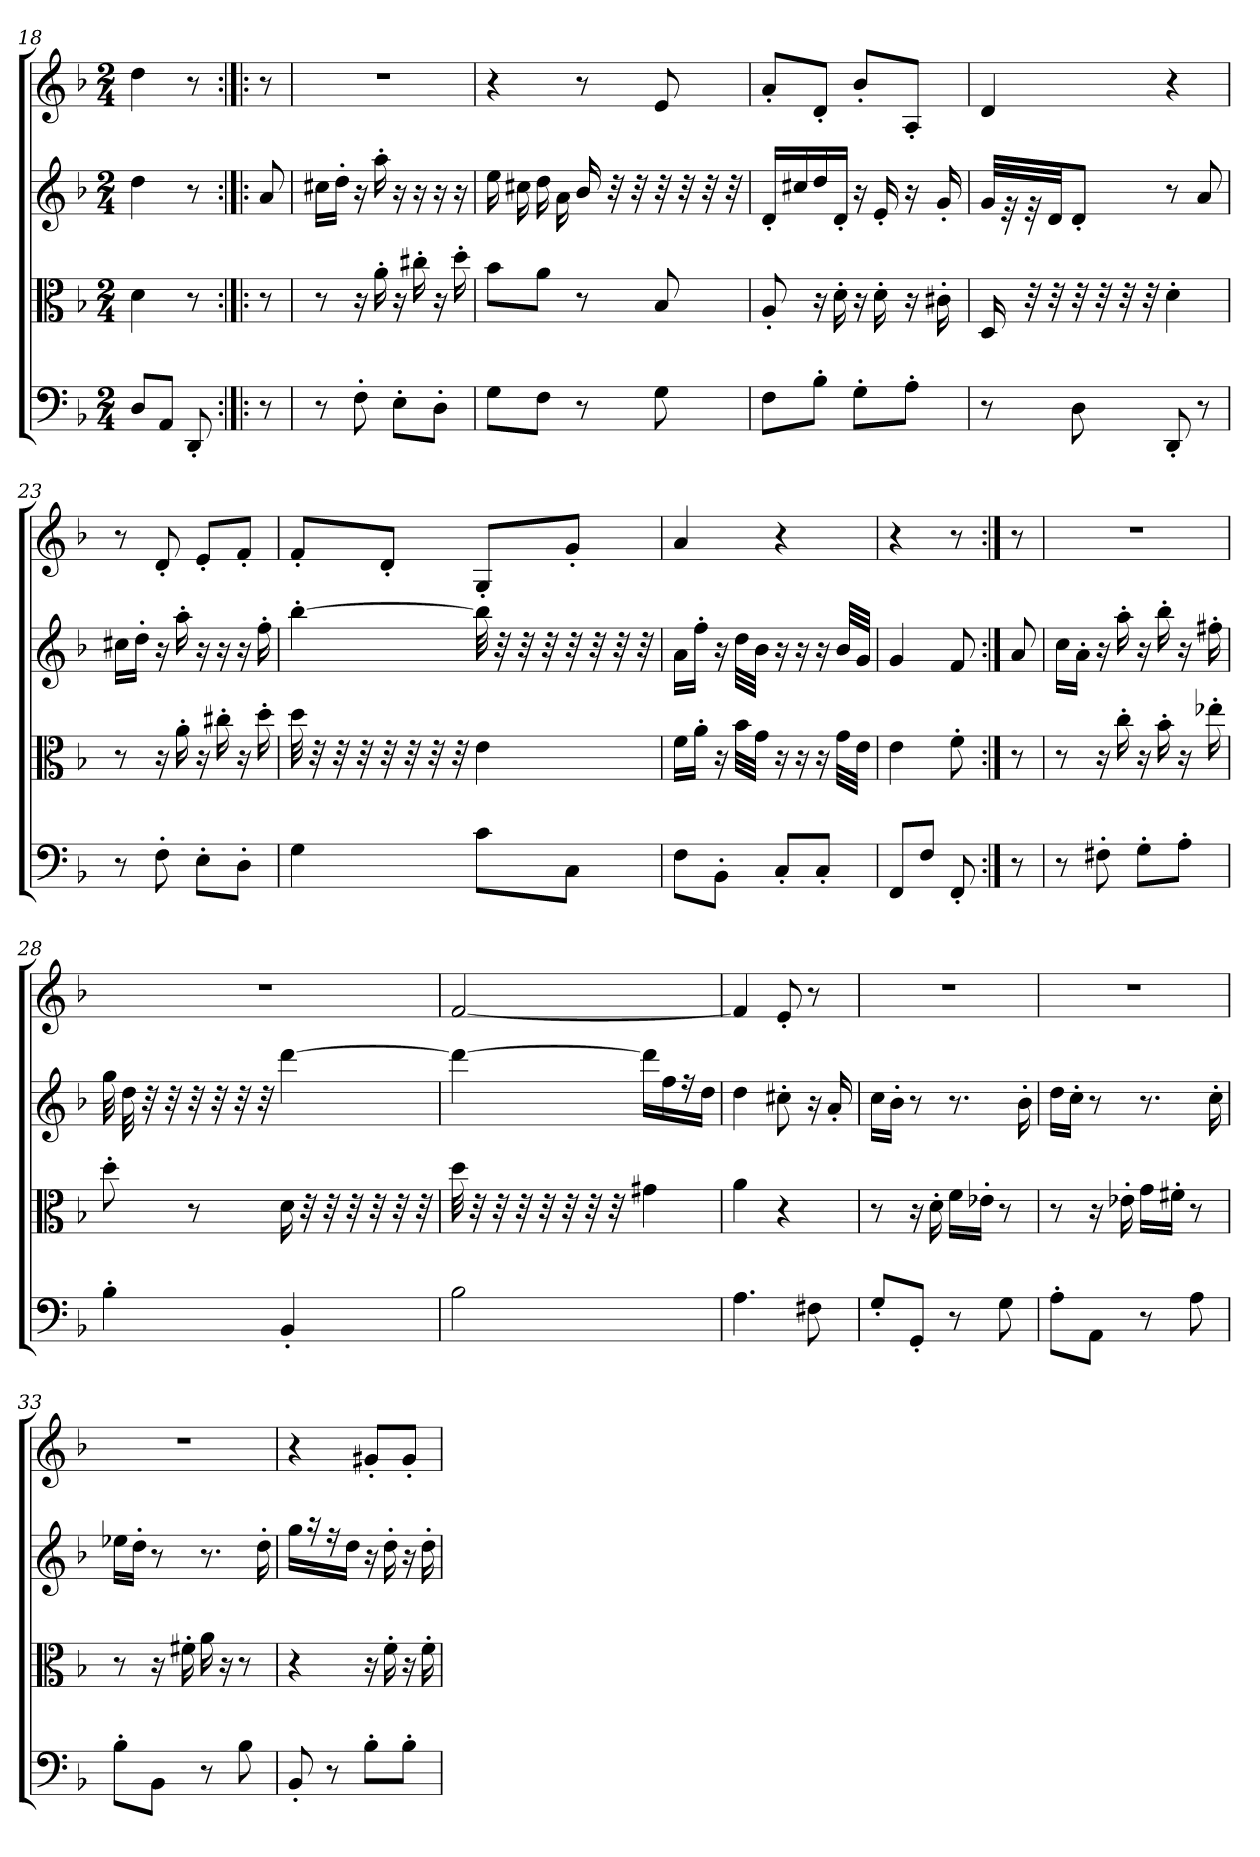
**kern	**kern	**kern	**kern
*part4	*part3	*part2	*part1
*staff4	*staff3	*staff2	*staff1
*clefF4	*clefC3	*clefG2	*clefG2
*k[b-]	*k[b-]	*k[b-]	*k[b-]
*d:	*d:	*d:	*d:
*M2/4	*M2/4	*M2/4	*M2/4
=18	=18	=18	=18
8D/L	4d\	4dd\	4dd\
8AA/J	.	.	.
8DD'/	8r	8r	8r
=:|!|:	=:|!|:	=:|!|:	=:|!|:
8r	8r	8a/	8r
=19	=19	=19	=19
8r	8r	16cc#X\LL	2r
.	.	16dd'\JJ	.
8F'\	16r	16r	.
.	16a'\	16aa'\	.
8E'\L	16r	16r	.
.	16cc#X'\	16r	.
8D'\J	16r	16r	.
.	16dd'\	16r	.
=20	=20	=20	=20
8G\L	8b-\L	16ee\	4r
.	.	16cc#X\	.
8F\J	8a\J	16dd\	.
.	.	16a\	.
8r	8r	16b-/	8r
.	.	32r	.
.	.	32r	.
8G\	8B-/	32r	8e/
.	.	32r	.
.	.	32r	.
.	.	32r	.
=21	=21	=21	=21
8F\L	8A'/	16d'/LL	8a'/L
.	.	16cc#X/	.
8B-'\J	16r	16dd/	8d'/J
.	16d'\	16d'/JJ	.
8G'\L	16r	16r	8b-'/L
.	16d'\	16e'/	.
8A'\J	16r	16r	8A'/J
.	16c#X'\	16g'/	.
=22	=22	=22	=22
8r	16D/	32g/LLL	4d/
.	.	32r	.
.	32r	32r	.
.	32r	32d/JJ	.
8D\	32r	8d'/J	.
.	32r	.	.
.	32r	.	.
.	32r	.	.
8DD'/	4d'\	8r	4r
8r	.	8a/	.
=23	=23	=23	=23
8r	8r	16cc#X\LL	8r
.	.	16dd'\JJ	.
8F'\	16r	16r	8d'/
.	16a'\	16aa'\	.
8E'\L	16r	16r	8e'/L
.	16cc#X'\	16r	.
8D'\J	16r	16r	8f'/J
.	16dd'\	16ff'\	.
=24	=24	=24	=24
4G\	32dd\	[4bb-'\	8f'/L
.	32r	.	.
.	32r	.	.
.	32r	.	.
.	32r	.	8d'/J
.	32r	.	.
.	32r	.	.
.	32r	.	.
8c\L	4e\	32bb-\]	8G'/L
.	.	32r	.
.	.	32r	.
.	.	32r	.
8C\J	.	32r	8g'/J
.	.	32r	.
.	.	32r	.
.	.	32r	.
=25	=25	=25	=25
8F\L	16f\LL	16a\LL	4a/
.	16a'\JJ	16ff'\JJ	.
8BB-'\J	16r	16r	.
.	32b-\LLL	32dd\LLL	.
.	32g\JJJ	32b-\JJJ	.
8C'/L	16r	16r	4r
.	16r	16r	.
8C'/J	16r	16r	.
.	32g\LLL	32b-/LLL	.
.	32e\JJJ	32g/JJJ	.
=26	=26	=26	=26
8FF/L	4e\	4g/	4r
8F/J	.	.	.
8FF'/	8f'\	8f/	8r
=:|!	=:|!	=:|!	=:|!
8r	8r	8a/	8r
=27	=27	=27	=27
8r	8r	16cc\LL	2r
.	.	16a'\JJ	.
8F#X'\	16r	16r	.
.	16cc'\	16aa'\	.
8G'\L	16r	16r	.
.	16b-'\	16bb-'\	.
8A'\J	16r	16r	.
.	16ee-X'\	16ff#X'\	.
=28	=28	=28	=28
4B-'\	8dd'\	32gg\	2r
.	.	32dd\	.
.	.	32r	.
.	.	32r	.
.	8r	32r	.
.	.	32r	.
.	.	32r	.
.	.	32r	.
4BB-'/	16d\	[4ddd\	.
.	32r	.	.
.	32r	.	.
.	32r	.	.
.	32r	.	.
.	32r	.	.
.	32r	.	.
=29	=29	=29	=29
2B-\	32dd\	4ddd\_	[2f/
.	32r	.	.
.	32r	.	.
.	32r	.	.
.	32r	.	.
.	32r	.	.
.	32r	.	.
.	32r	.	.
.	4g#X\	16ddd\LL]	.
.	.	16ff\	.
.	.	16r	.
.	.	16dd\JJ	.
=30	=30	=30	=30
4.A\	4a\	4dd\	4f/]
.	4r	8cc#X'\	8e'/
8F#X\	.	16r	8r
.	.	16a'/	.
=31	=31	=31	=31
8G'/L	8r	16cc\LL	2r
.	.	16b-'\JJ	.
8GG'/J	16r	8r	.
.	16d'\	.	.
8r	16f\LL	8.r	.
.	16e-X'\JJ	.	.
8G\	8r	.	.
.	.	16b-'\	.
=32	=32	=32	=32
8A'\L	8r	16dd\LL	2r
.	.	16cc'\JJ	.
8AA\J	16r	8r	.
.	16e-X'\	.	.
8r	16g\LL	8.r	.
.	16f#X'\JJ	.	.
8A\	8r	.	.
.	.	16cc'\	.
=33	=33	=33	=33
8B-'\L	8r	16ee-X\LL	2r
.	.	16dd'\JJ	.
8BB-\J	16r	8r	.
.	16f#X'\	.	.
8r	16a\	8.r	.
.	16r	.	.
8B-\	8r	.	.
.	.	16dd'\	.
=34	=34	=34	=34
8BB-'/	4r	16gg\LL	4r
.	.	16r	.
8r	.	16r	.
.	.	16dd\JJ	.
8B-'\L	16r	16r	8g#X'/L
.	16f'\	16dd'\	.
8B-'\J	16r	16r	8g#'/J
.	16f'\	16dd'\	.
=	=	=	=
*-	*-	*-	*-
